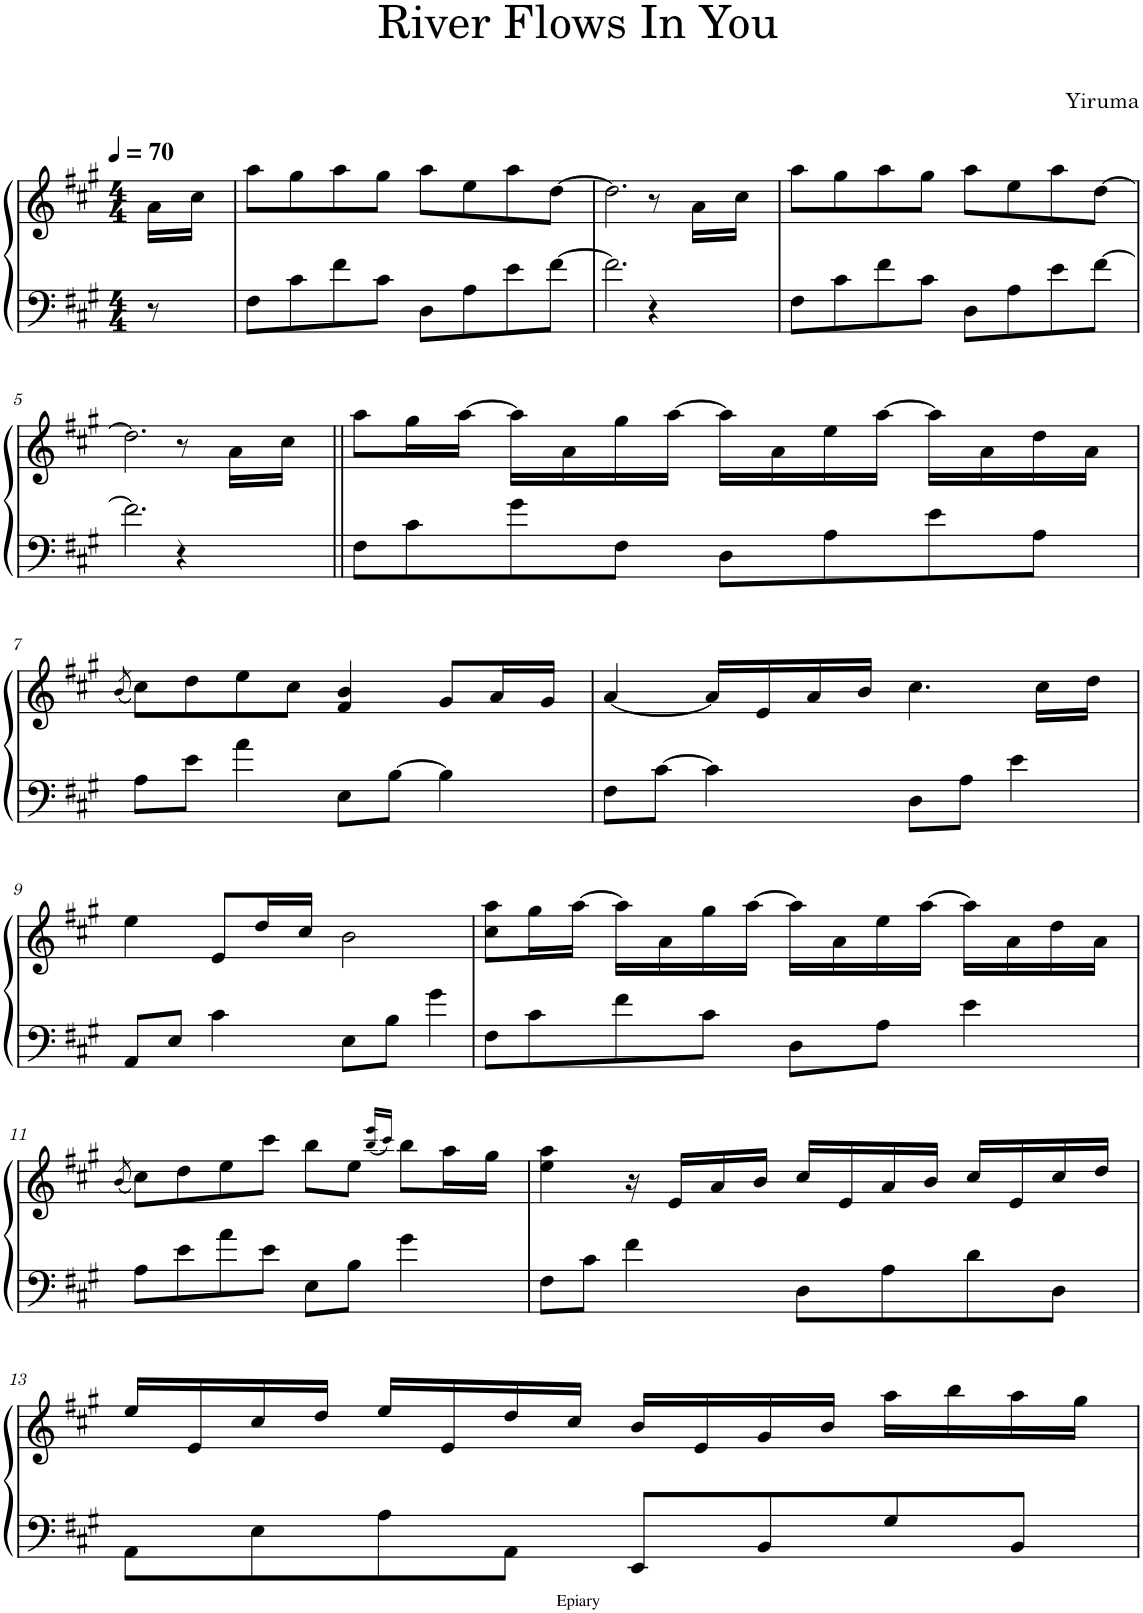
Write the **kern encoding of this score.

**kern	**kern
*part1	*part1
*staff2	*staff1
*I"피아노	*
*clefF4	*clefG2
*k[f#c#g#]	*k[f#c#g#]
*M4/4	*M4/4
*MM70	*MM70
=1	=1
8r	16a\LL
.	16cc#\JJ
=2	=2
8F#\L	8aa\L
8c#\	8gg#\
8f#\	8aa\
8c#\J	8gg#\J
8D\L	8aa\L
8A\	8ee\
8e\	8aa\
[8f#\J	[8dd\J
=3	=3
2.f#\]	2.dd\]
4r	8r
.	16a\LL
.	16cc#\JJ
=4	=4
8F#\L	8aa\L
8c#\	8gg#\
8f#\	8aa\
8c#\J	8gg#\J
8D\L	8aa\L
8A\	8ee\
8e\	8aa\
[8f#\J	[8dd\J
!!LO:LB:g=z
=5	=5
2.f#\]	2.dd\]
4r	8r
.	16a\LL
.	16cc#\JJ
=6||	=6||
8F#\L	8aa\L
8c#\	16gg#\L
.	[16aa\JJ
8g#\	16aa\LL]
.	16a\
8F#\J	16gg#\
.	[16aa\JJ
8D\L	16aa\LL]
.	16a\
8A\	16ee\
.	[16aa\JJ
8e\	16aa\LL]
.	16a\
8A\J	16dd\
.	16a\JJ
!!LO:LB:g=z
=7	=7
.	(8qb/
8A\L	8cc#\L)
8e\J	8dd\
4a\	8ee\
.	8cc#\J
8E\L	4f#/ 4b/
[8B\J	.
4B\]	8g#/L
.	16a/L
.	16g#/JJ
=8	=8
8F#\L	[4a/
[8c#\J	.
4c#\]	16a/LL]
.	16e/
.	16a/
.	16b/JJ
8D\L	4.cc#\
8A\J	.
4e\	.
.	16cc#\LL
.	16dd\JJ
!!LO:LB:g=z
=9	=9
8AA/L	4ee\
8E/J	.
4c#\	8e/L
.	16dd/L
.	16cc#/JJ
8E\L	2b\
8B\J	.
4g#\	.
=10	=10
8F#\L	8cc#\ 8aa\L
8c#\	16gg#\L
.	[16aa\JJ
8f#\	16aa\LL]
.	16a\
8c#\J	16gg#\
.	[16aa\JJ
8D\L	16aa\LL]
.	16a\
8A\J	16ee\
.	[16aa\JJ
4e\	16aa\LL]
.	16a\
.	16dd\
.	16a\JJ
!!LO:LB:g=z
=11	=11
.	(8qb/
8A\L	8cc#\L)
8e\	8dd\
8a\	8ee\
8e\J	8ccc#\J
8E\L	8bb\L
8B\J	8ee\J
.	(<16qbb/ 16qeee/LL
.	16qccc#/JJ)
4g#\	8bb\L
.	16aa\L
.	16gg#\JJ
=12	=12
8F#\L	4ee\ 4aa\
8c#\J	.
4f#\	16r
.	16e/LL
.	16a/
.	16b/JJ
8D\L	16cc#/LL
.	16e/
8A\	16a/
.	16b/JJ
8d\	16cc#/LL
.	16e/
8D\J	16cc#/
.	16dd/JJ
!!LO:LB:g=z
=13	=13
8AA\L	16ee/LL
.	16e/
8E\	16cc#/
.	16dd/JJ
8A\	16ee/LL
.	16e/
8AA\J	16dd/
.	16cc#/JJ
8EE/L	16b/LL
.	16e/
8BB/	16g#/
.	16b/JJ
8G#/	16aa\LL
.	16bb\
8BB/J	16aa\
.	16gg#\JJ
=	=
*-	*-
